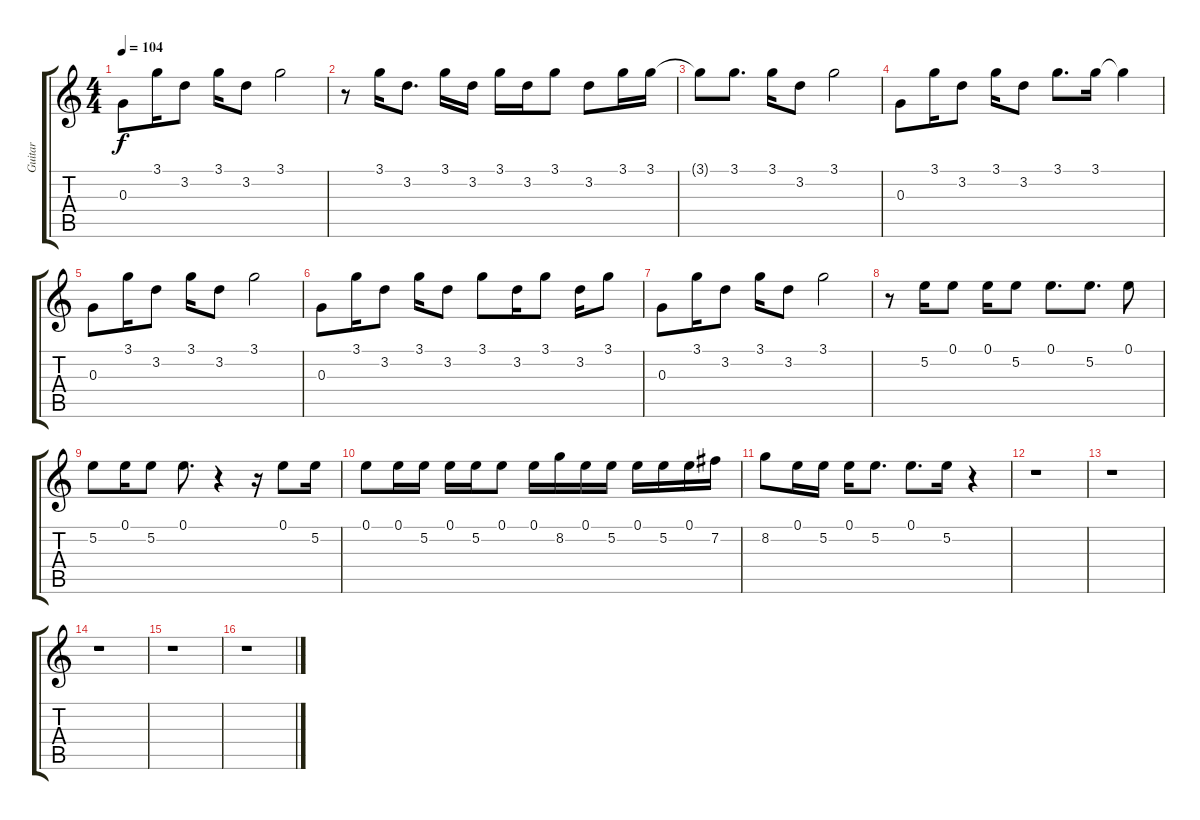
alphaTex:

\track ("Guitar" "Guitar") {instrument electricguitarjazz}
\staff {score tabs}
\tuning (E4 B3 G3 D3 A2 E2) {hide}
\ts (4 4)
\tempo 104
\clef g2
\ks c
0.3.8{dy f} 3.1.16 3.2.8 3.1.16 3.2.8 3.1.2 |
r.8 3.1.16 3.2.8{d} 3.1.16 3.2.16 3.1.16 3.2.16 3.1.8 3.2.8 3.1.16 3.1.16 |
3.1{t}.8 3.1.8{d} 3.1.16 3.2.8 3.1.2 |
0.3.8 3.1.16 3.2.8 3.1.16 3.2.8 3.1.8{d} 3.1.16 3.1{t}.4 |
0.3.8 3.1.16 3.2.8 3.1.16 3.2.8 3.1.2 |
0.3.8 3.1.16 3.2.8 3.1.16 3.2.8 3.1.8 3.2.16 3.1.8 3.2.16 3.1.8 |
0.3.8 3.1.16 3.2.8 3.1.16 3.2.8 3.1.2 |
r.8 5.2.16 0.1.8 0.1.16 5.2.8 0.1.8{d} 5.2.8{d} 0.1.8 |
5.2.8 0.1.16 5.2.8 0.1.8{d} r.4 r.16 0.1.8 5.2.16 |
0.1.8 0.1.16 5.2.16 0.1.16 5.2.16 0.1.8 0.1.16 8.2.16 0.1.16 5.2.16 0.1.16 5.2.16 0.1.16 7.2.16 |
8.2.8 0.1.16 5.2.16 0.1.16 5.2.8{d} 0.1.8{d} 5.2.16 r.4 |
r.1 |
r.1 |
r.1 |
r.1 |
r.1
